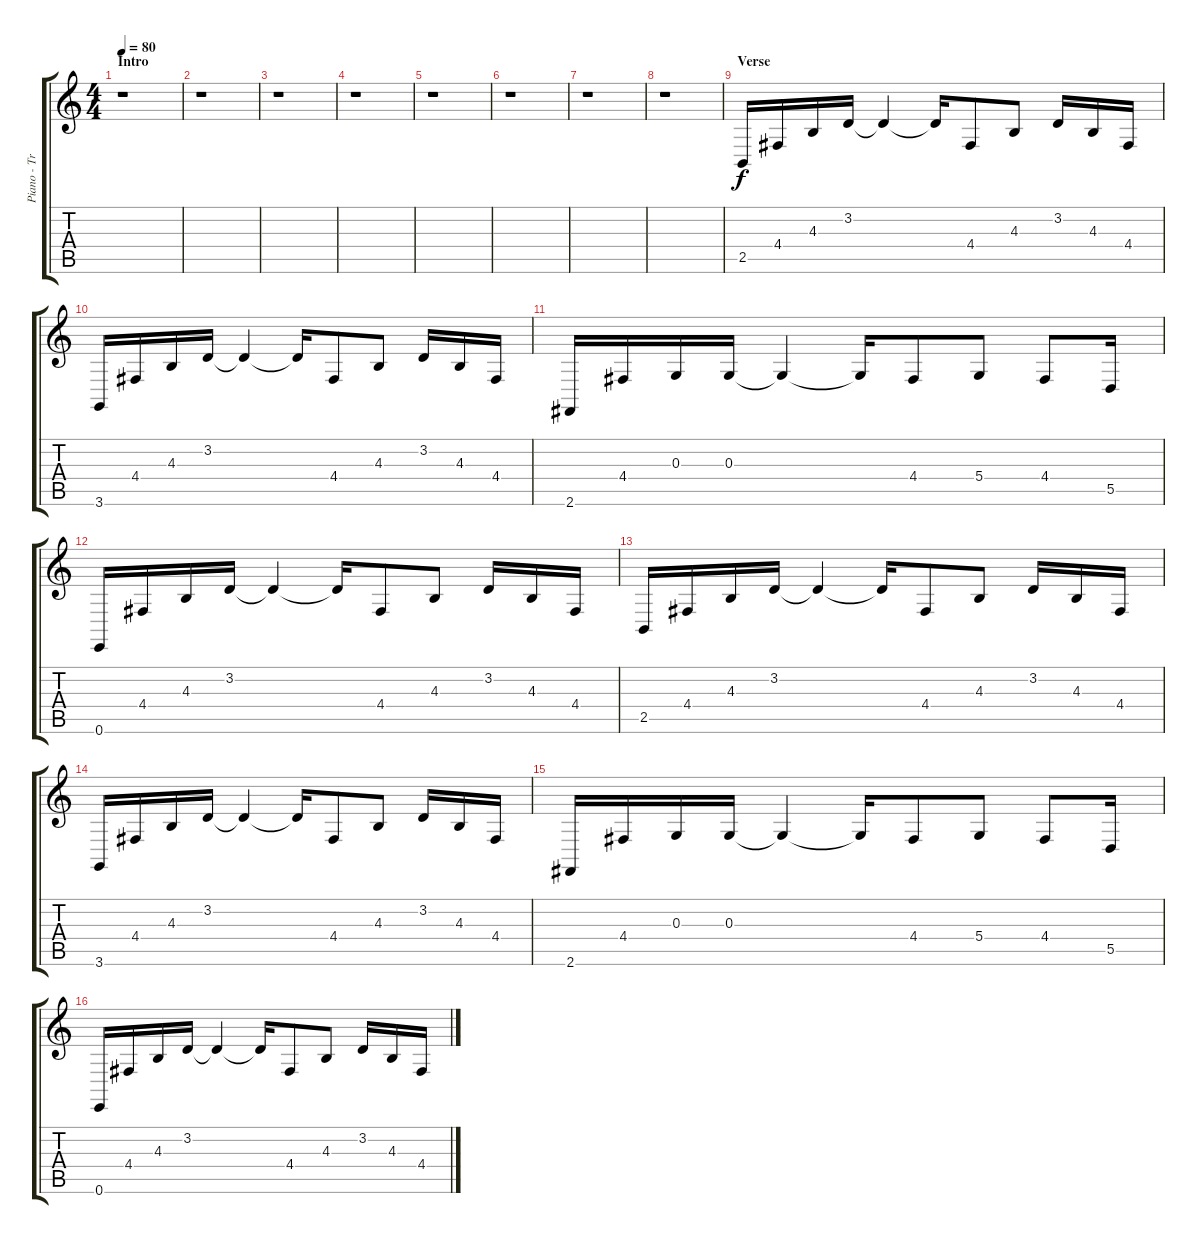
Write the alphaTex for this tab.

\track ("Piano - Treble" "Piano - Tr") {instrument acousticgrandpiano}
\staff {score tabs}
\tuning (E4 B3 G3 D3 A2 E2) {hide}
\ts (4 4)
\section ("" "Intro")
\tempo 80
\clef g2
\ks c
r.1{dy f instrument acousticgrandpiano} |
r.1 |
r.1 |
r.1 |
r.1 |
r.1 |
r.1 |
r.1 |
\section ("" "Verse")
2.5.16 4.4.16 4.3.16 3.2.16 3.2{t}.4 3.2{t}.16 4.4.8 4.3.8 3.2.16 4.3.16 4.4.16 |
3.6.16 4.4.16 4.3.16 3.2.16 3.2{t}.4 3.2{t}.16 4.4.8 4.3.8 3.2.16 4.3.16 4.4.16 |
2.6.16 4.4.16 0.3.16 0.3.16 0.3{t}.4 0.3{t}.16 4.4.8 5.4.8 4.4.8 5.5.16 |
0.6.16 4.4.16 4.3.16 3.2.16 3.2{t}.4 3.2{t}.16 4.4.8 4.3.8 3.2.16 4.3.16 4.4.16 |
2.5.16 4.4.16 4.3.16 3.2.16 3.2{t}.4 3.2{t}.16 4.4.8 4.3.8 3.2.16 4.3.16 4.4.16 |
3.6.16 4.4.16 4.3.16 3.2.16 3.2{t}.4 3.2{t}.16 4.4.8 4.3.8 3.2.16 4.3.16 4.4.16 |
2.6.16 4.4.16 0.3.16 0.3.16 0.3{t}.4 0.3{t}.16 4.4.8 5.4.8 4.4.8 5.5.16 |
0.6.16 4.4.16 4.3.16 3.2.16 3.2{t}.4 3.2{t}.16 4.4.8 4.3.8 3.2.16 4.3.16 4.4.16
